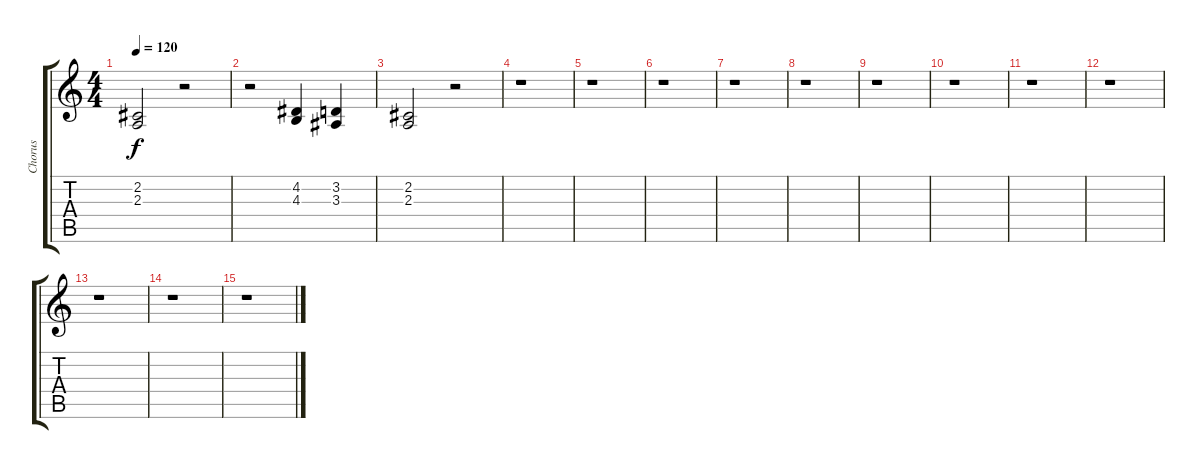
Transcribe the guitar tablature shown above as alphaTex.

\track ("Chorus" "Chorus") {instrument tenorsax}
\staff {score tabs}
\tuning (E4 B3 G3 D3 A2 E2) {hide}
\ts (4 4)
\tempo 120
\clef g2
\ks c
(2.2 2.3).2{dy f} r.2 |
r.2 (4.2 4.3).4 (3.2 3.3).4 |
(2.2 2.3).2 r.2 |
r.1 |
r.1 |
r.1 |
r.1 |
r.1 |
r.1 |
r.1 |
r.1 |
r.1 |
r.1 |
r.1 |
r.1
